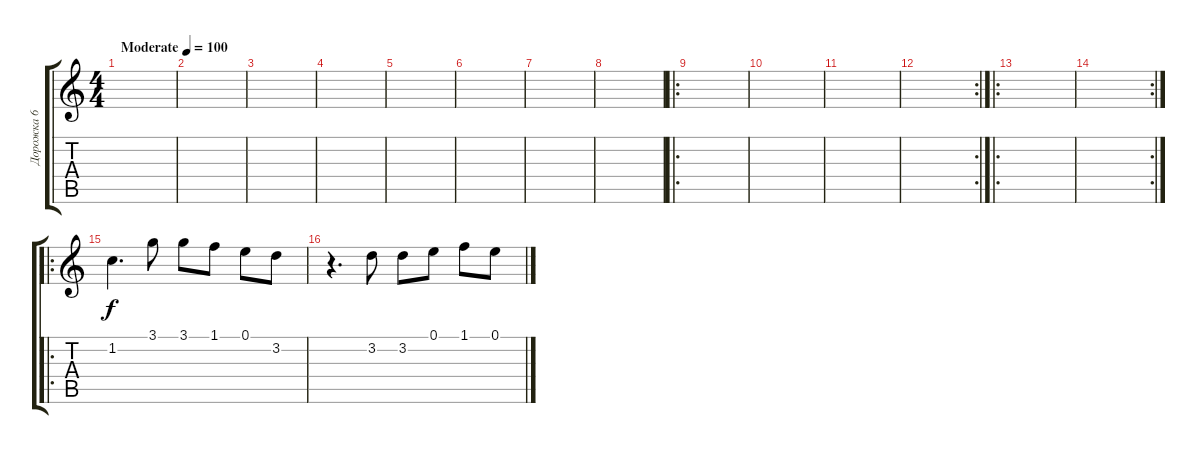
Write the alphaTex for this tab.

\track ("Дорожка 6" "Дорожка 6") {instrument acousticguitarsteel}
\staff {score tabs}
\tuning (E4 B3 G3 D3 A2 E2) {hide}
\ts (4 4)
\tempo (100 "Moderate")
\clef g2
\ks c
|
|
|
|
|
|
|
|
\ro
|
|
|
\rc 2
|
\ro
|
\rc 2
|
\ro
1.2.4{d} 3.1.8 3.1.8 1.1.8 0.1.8 3.2.8 |
r.4{d} 3.2.8 3.2.8 0.1.8 1.1.8 0.1.8
